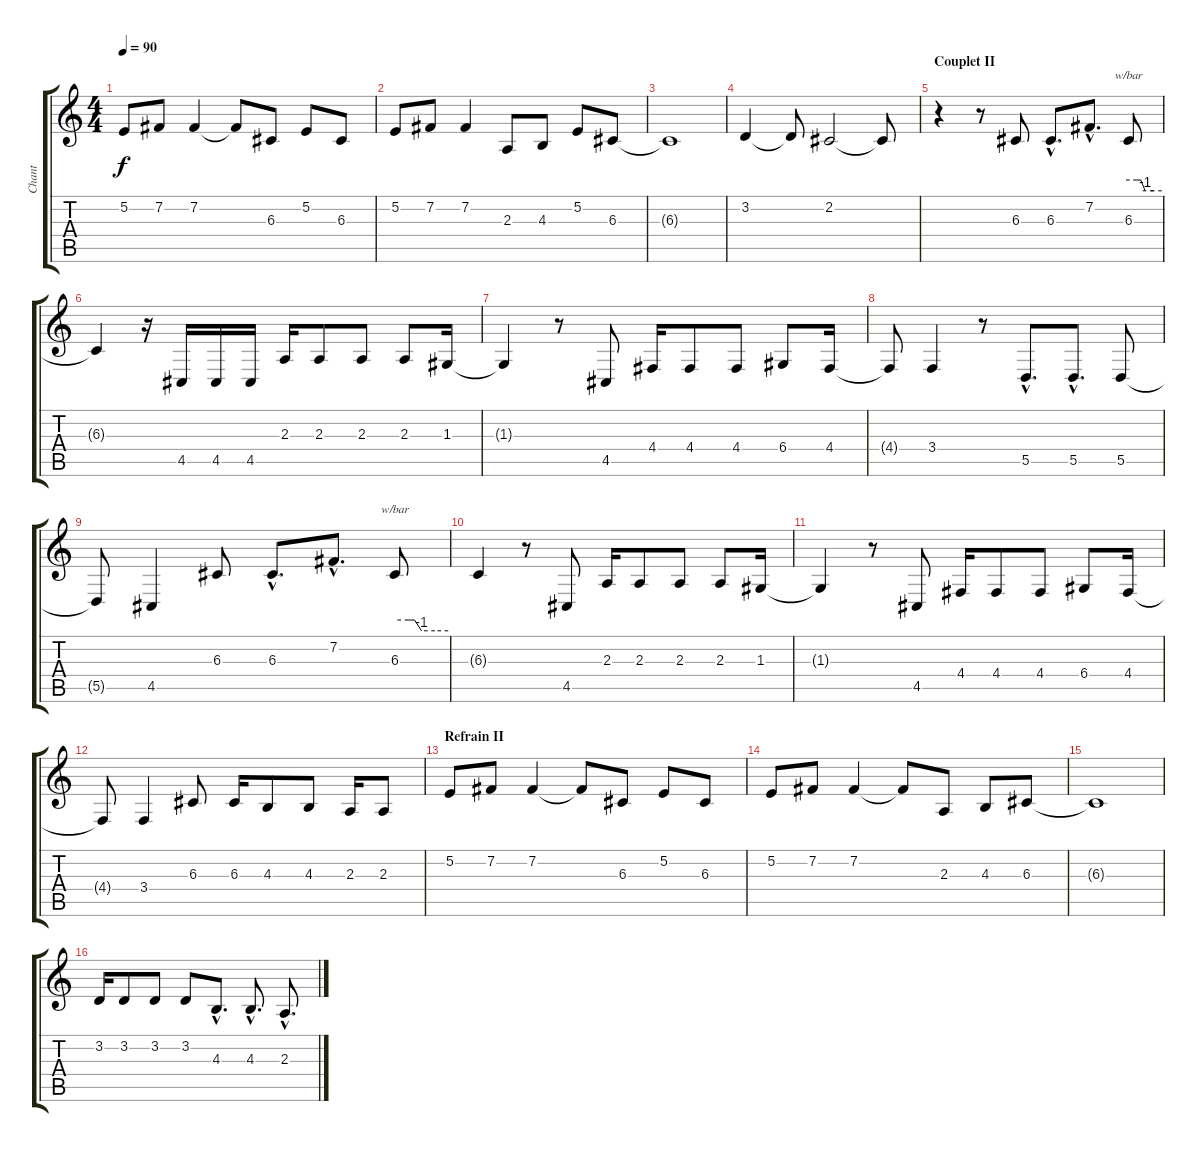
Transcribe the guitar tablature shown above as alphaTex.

\track ("Chant" "Chant") {instrument baritonesax}
\staff {score tabs}
\tuning (E4 B3 G3 D3 A2 E2) {hide}
\ts (4 4)
\tempo 90
\clef g2
\ks c
5.2.8{dy f} 7.2.8 7.2.4 7.2{t}.8 6.3.8 5.2.8 6.3.8 |
5.2.8 7.2.8 7.2.4 2.3.8 4.3.8 5.2.8 6.3.8 |
6.3{t}.1 |
3.2.4 3.2{t}.8 2.2.2 2.2{t}.8 |
\section ("" "Couplet II")
r.4 r.8 6.3.8 6.3{hac}.8{d} 7.2{hac}.8{d} 6.3.8{tbe (custom default 0 0 15 0 22 0 30 -4 45 -4 60 -4)} |
6.3{t}.4 r.16 4.5.16 4.5.16 4.5.16 2.3.16 2.3.8 2.3.8 2.3.8 1.3.16 |
1.3{t}.4 r.8 4.5.8 4.4.16 4.4.8 4.4.8 6.4.8 4.4.16 |
4.4{t}.8 3.4.4 r.8 5.5{hac}.8{d} 5.5{hac}.8{d} 5.5.8 |
5.5{t}.8 4.5.4 6.3.8 6.3{hac}.8{d} 7.2{hac}.8{d} 6.3.8{tbe (custom default 0 0 15 0 22 0 30 -4 45 -4 60 -4)} |
6.3{t}.4 r.8 4.5.8 2.3.16 2.3.8 2.3.8 2.3.8 1.3.16 |
1.3{t}.4 r.8 4.5.8 4.4.16 4.4.8 4.4.8 6.4.8 4.4.16 |
4.4{t}.8 3.4.4 6.3.8 6.3.16 4.3.8 4.3.8 2.3.16 2.3.8 |
\section ("" "Refrain II")
5.2.8 7.2.8 7.2.4 7.2{t}.8 6.3.8 5.2.8 6.3.8 |
5.2.8 7.2.8 7.2.4 7.2{t}.8 2.3.8 4.3.8 6.3.8 |
6.3{t}.1 |
3.2.16 3.2.8 3.2.8 3.2.8 4.3{hac}.8{d} 4.3{hac}.8{d} 2.3{hac}.8{d}
